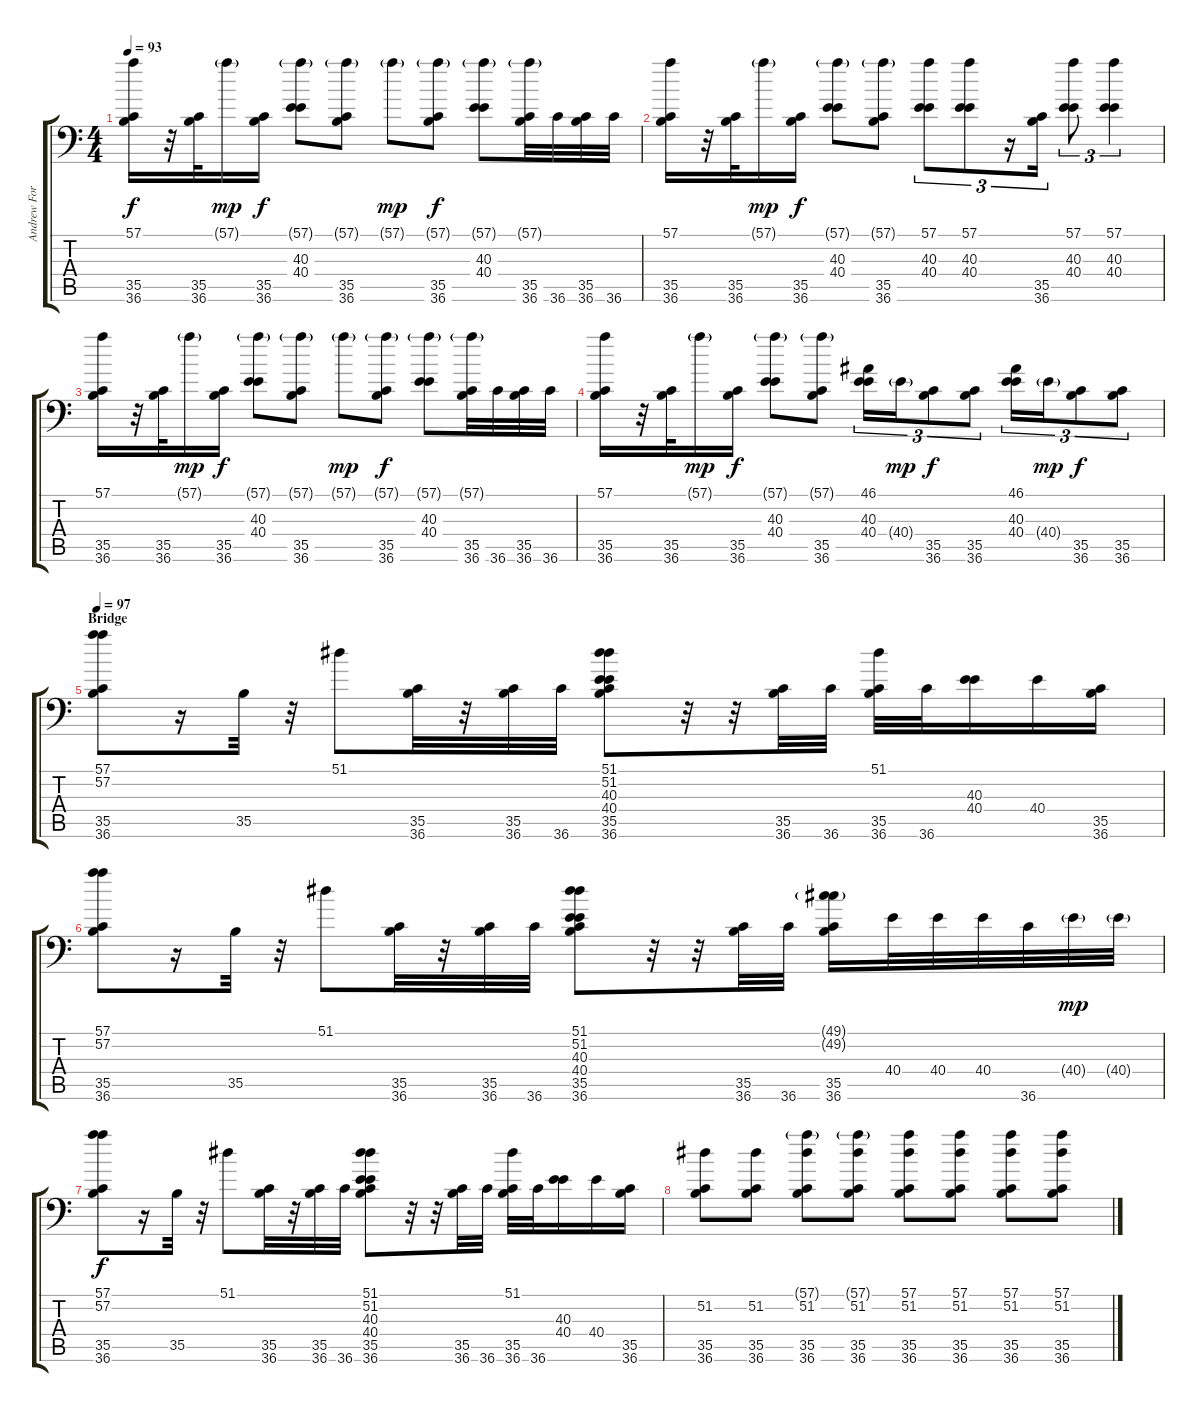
\track ("Andrew Forsman" "Andrew For") {instrument acousticgrandpiano}
\staff {score tabs}
\tuning (C-1 C-1 C-1 C-1 C-1 C-1) {hide}
\ts (4 4)
\tempo 93
\clef f4
\ks c
(57.1 35.5 36.6).16{dy f} r.32 (35.5 36.6).32 57.1{g}.16{dy mp} (35.5 36.6).16{dy f} (57.1{g} 40.3 40.4).8 (57.1{g} 35.5 36.6).8 57.1{g}.8{dy mp} (57.1{g} 35.5 36.6).8{dy f} (57.1{g} 40.3 40.4).8 (57.1{g} 35.5 36.6).32 36.6.32 (35.5 36.6).32 36.6.32 |
(57.1 35.5 36.6).16 r.32 (35.5 36.6).32 57.1{g}.16{dy mp} (35.5 36.6).16{dy f} (57.1{g} 40.3 40.4).8 (57.1{g} 35.5 36.6).8 (57.1 40.3 40.4).8{tu (3 2)} (57.1 40.3 40.4).8{tu (3 2)} r.16{tu (3 2)} (35.5 36.6).16{tu (3 2)} (57.1 40.3 40.4).8{tu (3 2)} (57.1 40.3 40.4).4{tu (3 2)} |
(57.1 35.5 36.6).16 r.32 (35.5 36.6).32 57.1{g}.16{dy mp} (35.5 36.6).16{dy f} (57.1{g} 40.3 40.4).8 (57.1{g} 35.5 36.6).8 57.1{g}.8{dy mp} (57.1{g} 35.5 36.6).8{dy f} (57.1{g} 40.3 40.4).8 (57.1{g} 35.5 36.6).32 36.6.32 (35.5 36.6).32 36.6.32 |
(57.1 35.5 36.6).16 r.32 (35.5 36.6).32 57.1{g}.16{dy mp} (35.5 36.6).16{dy f} (57.1{g} 40.3 40.4).8 (57.1{g} 35.5 36.6).8 (46.1 40.3 40.4).16{tu (3 2)} 40.4{g}.16{tu (3 2) dy mp} (35.5 36.6).8{tu (3 2) dy f} (35.5 36.6).8{tu (3 2)} (46.1 40.3 40.4).16{tu (3 2)} 40.4{g}.16{tu (3 2) dy mp} (35.5 36.6).8{tu (3 2) dy f} (35.5 36.6).8{tu (3 2)} |
\section ("" "Bridge")
\tempo 97
(57.1 57.2 35.5 36.6).8 r.16 35.5.32 r.32 51.1.8 (35.5 36.6).32 r.32 (35.5 36.6).32 36.6.32 (51.1 51.2 40.3 40.4 35.5 36.6).8 r.32 r.32 (35.5 36.6).32 36.6.32 (51.1 35.5 36.6).32 36.6.32 (40.3 40.4).16 40.4.16 (35.5 36.6).16 |
(57.1 57.2 35.5 36.6).8 r.16 35.5.32 r.32 51.1.8 (35.5 36.6).32 r.32 (35.5 36.6).32 36.6.32 (51.1 51.2 40.3 40.4 35.5 36.6).8 r.32 r.32 (35.5 36.6).32 36.6.32 (49.1{g} 49.2{g} 35.5 36.6).16 40.4.32 40.4.32 40.4.32 36.6.32 40.4{g}.32{dy mp} 40.4{g}.32 |
(57.1 57.2 35.5 36.6).8{dy f} r.16 35.5.32 r.32 51.1.8 (35.5 36.6).32 r.32 (35.5 36.6).32 36.6.32 (51.1 51.2 40.3 40.4 35.5 36.6).8 r.32 r.32 (35.5 36.6).32 36.6.32 (51.1 35.5 36.6).32 36.6.32 (40.3 40.4).16 40.4.16 (35.5 36.6).16 |
(51.2 35.5 36.6).8 (51.2 35.5 36.6).8 (57.1{g} 51.2 35.5 36.6).8 (57.1{g} 51.2 35.5 36.6).8 (57.1 51.2 35.5 36.6).8 (57.1 51.2 35.5 36.6).8 (57.1 51.2 35.5 36.6).8 (57.1 51.2 35.5 36.6).8
